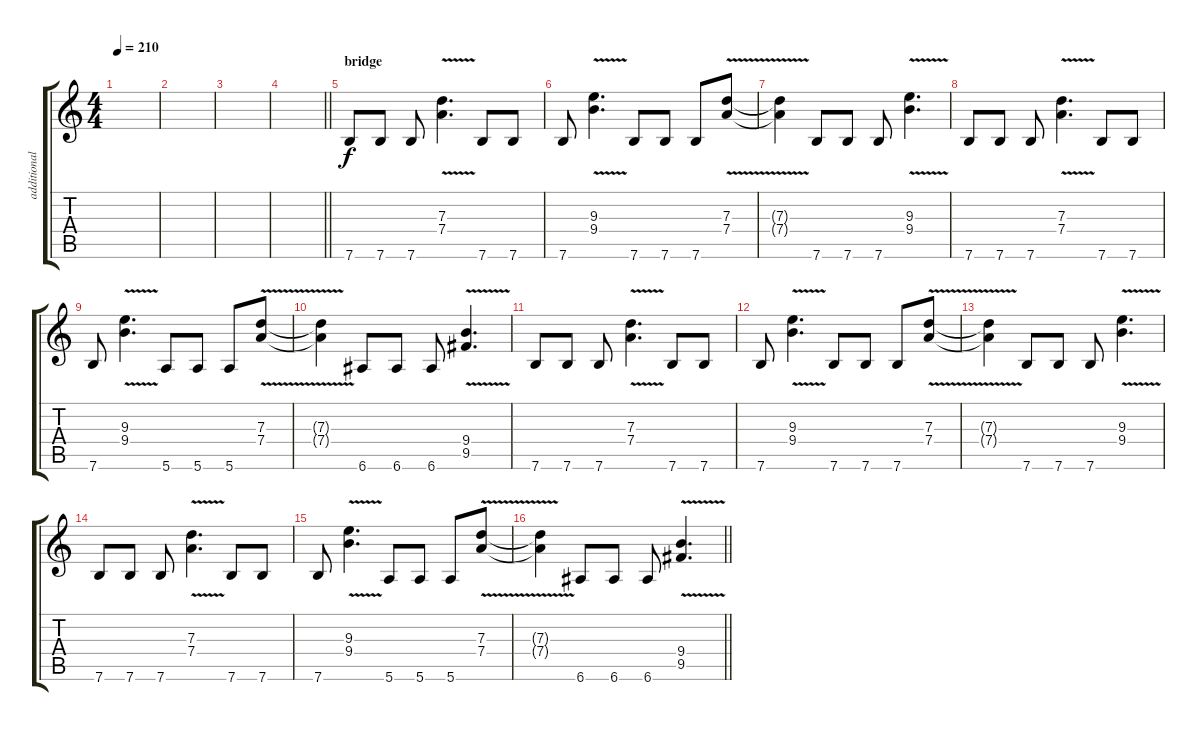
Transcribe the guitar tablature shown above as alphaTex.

\track ("additional guitar" "additional") {instrument distortionguitar}
\staff {score tabs}
\tuning (E4 B3 G3 D3 A2 E2) {hide}
\ts (4 4)
\tempo 210
\clef g2
\ks c
|
|
|
\barLineRight lightlight
|
\section ("" "bridge")
7.6.8{dy f volume 11} 7.6.8 7.6.8 (7.3{v} 7.4{v}).4{d} 7.6.8 7.6.8 |
7.6.8 (9.3{v} 9.4{v}).4{d} 7.6.8 7.6.8 7.6.8 (7.3{v} 7.4{v}).8 |
(7.3{t} 7.4{t}).4 7.6.8 7.6.8 7.6.8 (9.3{v} 9.4{v}).4{d} |
7.6.8 7.6.8 7.6.8 (7.3{v} 7.4{v}).4{d} 7.6.8 7.6.8 |
7.6.8 (9.3{v} 9.4{v}).4{d} 5.6.8 5.6.8 5.6.8 (7.3{v} 7.4{v}).8 |
(7.3{t} 7.4{t}).4 6.6.8 6.6.8 6.6.8 (9.4{v} 9.5).4{d} |
7.6.8 7.6.8 7.6.8 (7.3{v} 7.4{v}).4{d} 7.6.8 7.6.8 |
7.6.8 (9.3{v} 9.4{v}).4{d} 7.6.8 7.6.8 7.6.8 (7.3{v} 7.4{v}).8 |
(7.3{t} 7.4{t}).4 7.6.8 7.6.8 7.6.8 (9.3{v} 9.4{v}).4{d} |
7.6.8 7.6.8 7.6.8 (7.3{v} 7.4{v}).4{d} 7.6.8 7.6.8 |
7.6.8 (9.3{v} 9.4{v}).4{d} 5.6.8 5.6.8 5.6.8 (7.3{v} 7.4{v}).8 |
\barLineRight lightlight
(7.3{t} 7.4{t}).4 6.6.8 6.6.8 6.6.8 (9.4{v} 9.5).4{d}
